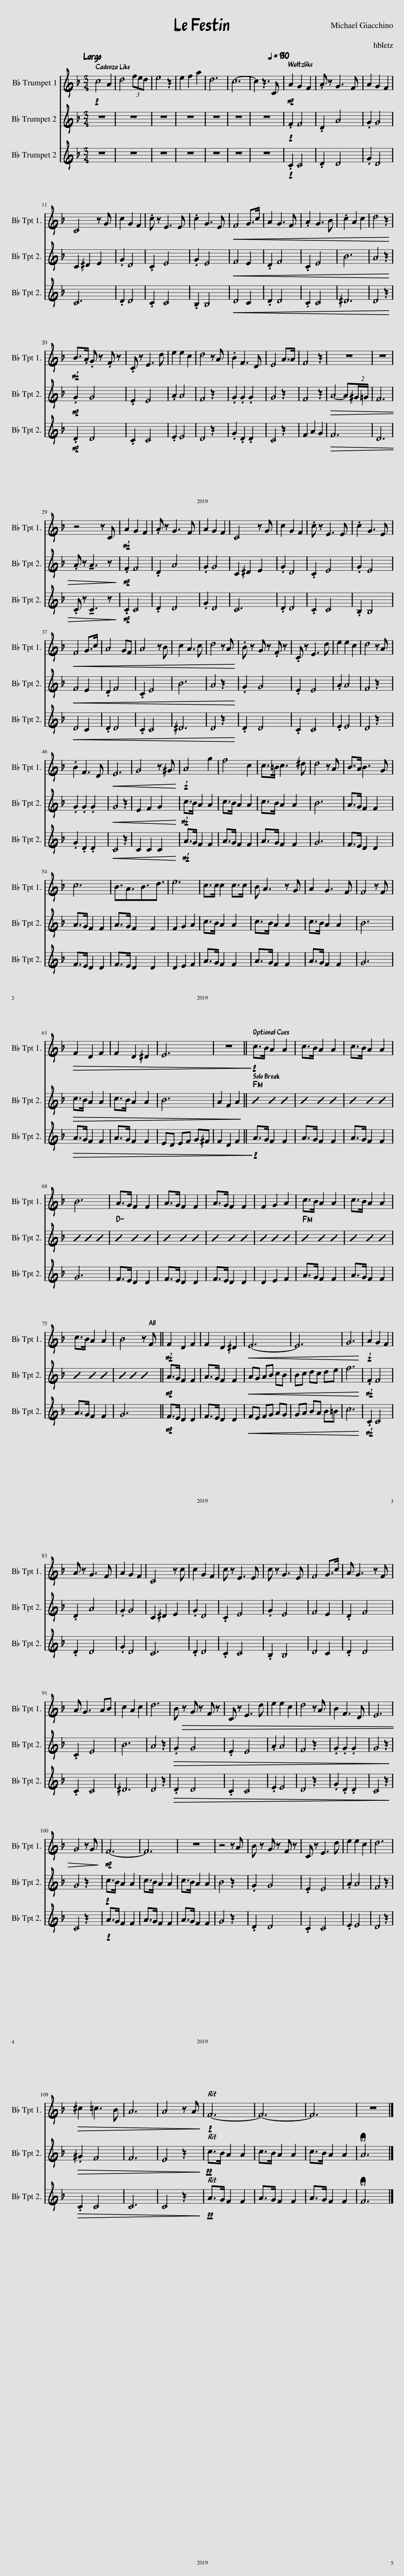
X:1
%%score 1 2 3
L:1/8
Q:1/4=50
M:3/4
I:linebreak $
K:none
U:s=!stemless!
V:1 treble transpose=-2
V:2 treble transpose=-2
V:3 treble transpose=-2
V:1
[K:F]!p! c4 A2 | d4 (3fed | e4 z2 | e2 f2 a2 | d6 | %5
 c6- | c2 z3[Q:1/4=130] C |!mp! A2 G2 F2 | .A z G3 F | A2 G2 F2 |$ %10
 C4 z G | c2 G2 F2 | .c z E3 E | .c2 G3 E |!<(! F4 G>c | %15
 A2 G3 F | .A2 G3 B | .c2 A2 c2 | d4 z2!<)! |$!mf! B>.A .G z .F z | %20
 .C z E3 d | e2 e2 c2 | d4 z A | .B2 F3 D | E4 A>A | %25
 F4 z2 | z6 | z6 |$ z4 z C |!mf! A2 G2 F2 | %30
 .A z G3 F | A2 G2 F2 | C4 z G | c2 G2 F2 | .c z E3 E | %35
 .c2 G3 E |$!<(! F4 G>c | A4 GF | A4 z B | c2 A3 c | %40
 d4 z A!<)! | .B z G z .F z | .C z E3 d | e2 e2 c2 | d4 z A |$ %45
 .B2 F3 D |!<(! E6 | G4 z ^G!<)! |!f! A4 g2 | f4 c2 | %50
 c>=B c3 ^d | d4 z A | B>A B3 G |$ c6 | B3/2A3/2B3/2d3/2 | %55
 e6 | c>c c2 c>c | B A3 z G | A2 G3 F | F4 z F |$ %60
!>(! F2 D2 F2 | F2 D2 ^D2 | E6 | z6!>)! ||!p! c>B A2 A2 | %65
 c>B A2 A2 | c>B A2 A2 |$ B6 | A>G F2 F2 | A>G F2 F2 | %70
 A>G F2 F2 | F2 G2 A2 | c>B A2 A2 | c>B A2 A2 |$ c>B A2 A2 | %75
 B4 z F ||!mf! F2 D2 F2 | F2 D2 ^D2 |!<(! E6- | E6 | %80
 G6!<)! |!f! A2 G2 F2 |$ A z G3 F | A2 G2 F2 | C4 z c | %85
 c2 G2 F2 | c z E3 E | c z G3 E | F4 G>c | A G3 z F |$ %90
 A G3 AB | c2 A2 c2 | d6 | B!>(! z G z F z | C z E3 d | %95
 e2 e2 c2 | d4 z A | B2 F3 D | E6 |$ G4 z G!>)! | %100
!mp! F6- | F6 | z6 | z4 z A | B z G z F z | %105
 C z E3 d | e2 e2 c2 | d6 |$!>(! ^c2 =c3 B | A6 | %110
 A4 z A!>)! |!p! F6- | F6- | F6 | z6 |] %115
V:2
[K:F] z6 | z6 | z6 | z6 | z6 | %5
 z6 | z6 |!p! .F2 F4 | .D2 A4 | .G2 G4 |$ %10
 C2 ^D2 E2 | .G2 D4 | .C2 E4 | .G2 E4 |!<(! F4 E2 | %15
 .D2 F4 | .C2 E4 | B6 | A4 z2!<)! |$!mp! .G2 G4 | %20
 .E2 E4 | .A2 A4 | F4 z2 | .G2 .G2 .G2 | G4 z2 | %25
 F4 z2 |!>(! A4- A^G/=G/ | F6 |$ .A z !tenuto!A3 z!>)! |!mp! .F2 F4 | %30
 .D2 A4 | .G2 G4 | C2 ^D2 E2 | .G2 D4 | .C2 E4 | %35
 .G2 E4 |$!<(! F4 E2 | .D2 F4 | .C2 E4 | B6 | %40
 A4 z2!<)! | .G2 G4 | .E2 E4 | .A2 A4 | F4 z2 |$ %45
 .G2 .G2 .G2 |!<(! G4 z2 | E2 F2 G2!<)! |!mf! c>B A2 A2 | c>B A2 A2 | %50
 c>B A2 A2 | B6 | A>G F2 F2 |$ A>G F2 F2 | A>G F2 F2 | %55
 F2 G2 A2 | c>B A2 A2 | c>B A2 A2 | c>B A2 A2 | B6 |$ %60
!>(! c>B A2 A2 | c>B A2 A2 | B6 | A2 F2 A2!>)! || sc2 sc2 sc2 | %65
 sc2 sc2 sc2 | sc2 sc2 sc2 |$ sc2 sc2 sc2 | sc2 sc2 sc2 | sc2 sc2 sc2 | %70
 sc2 sc2 sc2 | sc2 sc2 sc2 | sc2 sc2 sc2 | sc2 sc2 sc2 |$ sc2 sc2 sc2 | %75
 sc2 sc2 sc2 ||!mp! A>G F2 F2 | A>G F2 F2 |!<(! AG AB cB | Bc dc de | %80
 f6!<)! |!mf! .F2 F4 |$ .D2 A4 | .G2 G4 | C2 ^D2 E2 | %85
 .G2 D4 | .C2 E4 | .G2 E4 | F4 E2 | .D2 F4 |$ %90
 .C2 E4 | B6 | A4 z2 |!>(! .G2 G4 | .E2 E4 | %95
 .A2 A4 | F4 z2 | .G2 .G2 .G2 | G4 z2!>)! |$ G4 z2 | %100
!p! c>B A2 A2 | c>B A2 A2 | c>B A2 A2 | B4 z2 | .G2 G4 | %105
 .E2 E4 | .A2 A4 | F4 z2 |$!>(! .^G2 F4 | F6 | %110
 E4 z2!>)! |!pp! c>B A2 A2 | c>B A2 A2 | c>B A2 A2 | !fermata!A6 |] %115
V:3
[K:F] z6 | z6 | z6 | z6 | z6 | %5
 z6 | z6 |!p! .C2 C4 | .D2 D4 | .G2 D4 |$ %10
 C6 | .D2 D4 | .C2 C4 | .B,2 B,4 |!<(! D4 C2 | %15
 .D2 D4 | .C2 C4 | ^D6 | D4 z2!<)! |$!mp! .D2 D4 | %20
 .C2 C4 | .E2 E4 | D4 z2 | .G2 .D2 .D2 | C4 z2 | %25
 F2 A2 G2 |!>(! F6 | D6 |$ .C z !tenuto!C3 z!>)! |!mp! .C2 C4 | %30
 .D2 D4 | .G2 D4 | C6 | .D2 D4 | .C2 C4 | %35
 .B,2 B,4 |$!<(! D4 C2 | .D2 D4 | .C2 C4 | ^D6 | %40
 D4 z2!<)! | .D2 D4 | .C2 C4 | .E2 E4 | D4 z2 |$ %45
 .G2 .D2 .D2 |!<(! C4 z2 | C2 C2 C2!<)! |!mf! A>G F2 F2 | A>G F2 F2 | %50
 A>G F2 F2 | G6 | F>E D2 D2 |$ F>E D2 D2 | F>E D2 D2 | %55
 D2 E2 F2 | A>G F2 F2 | A>G F2 F2 | A>G F2 F2 | G6 |$ %60
!>(! A>G F2 F2 | A>G F2 F2 | ED EF G^F | F2 D2 F2!>)! ||!p! A>G F2 F2 | %65
 A>G F2 F2 | A>G F2 F2 |$ G6 | F>E D2 D2 | F>E D2 D2 | %70
 F>E D2 D2 | D2 E2 F2 | A>G F2 F2 | A>G F2 F2 |$ A>G F2 F2 | %75
 G6 ||!mp! F>E D2 D2 | F>E D2 D2 |!<(! FE FG AG | GA BA B=B | %80
 c6!<)! |!mf! .C2 C4 |$ .D2 D4 | .G2 D4 | C6 | %85
 .D2 D4 | .C2 C4 | .B,2 B,4 | D4 C2 | .D2 D4 |$ %90
 .C2 C4 | ^D6 | D4 z2 |!>(! .D2 D4 | .C2 C4 | %95
 .E2 E4 | D4 z2 | .G2 .D2 .D2 | C4 z2!>)! |$ C4 z2 | %100
!p! A>G F2 F2 | A>G F2 F2 | A>G F2 F2 | G4 z2 | .D2 D4 | %105
 .C2 C4 | .E2 E4 | D4 z2 |$!>(! .C2 C4 | C6 | %110
 C4 z2!>)! |!pp! A>G F2 F2 | A>G F2 F2 | A>G F2 F2 | !fermata!F6 |] %115
